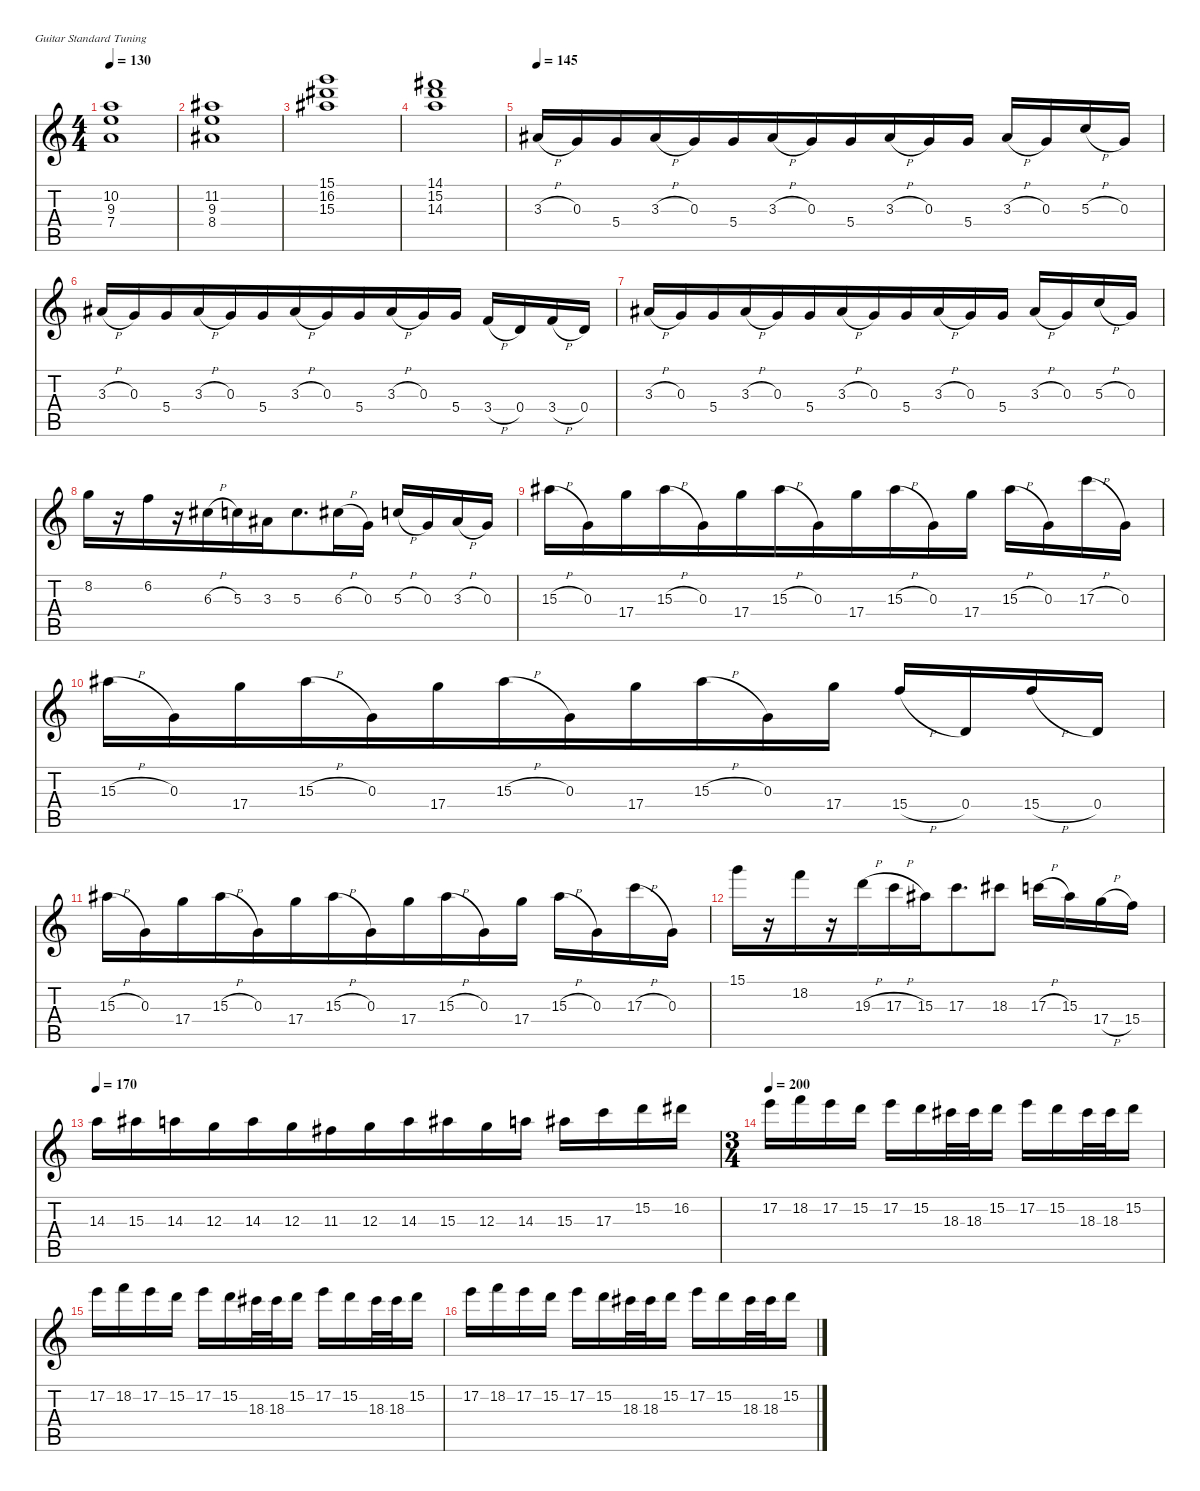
\defaultSystemsLayout 4
\hideDynamics
\bracketExtendMode nobrackets
\singleTrackTrackNamePolicy hidden
\multiTrackTrackNamePolicy hidden
\firstSystemTrackNameMode fullname
\otherSystemsTrackNameOrientation horizontal
\track ("Guitar 1" "dist.guit.") {defaultSystemsLayout 4 mute instrument distortionguitar}
\staff {score tabs}
\tuning (E4 B3 G3 D3 A2 E2)
\ts (4 4)
\tempo 130
\clef g2
\ks c
(10.2 9.3 7.4).1{dy f beam Down} |
(11.2{acc #} 9.3 8.4{acc #}).1{beam Down} |
(15.1 16.2{acc #} 15.3{acc #}).1{beam Down} |
(14.1{acc #} 15.2 14.3).1{beam Down} |
\beaming (8 6 4)
\tempo 145
3.3{h acc #}.16{beam Up} 0.3.16{beam Up} 5.4.16{beam Up} 3.3{h acc #}.16{beam Up} 0.3.16{beam Up} 5.4.16{beam Up} 3.3{h acc #}.16{beam Up} 0.3.16{beam Up} 5.4.16{beam Up} 3.3{h acc #}.16{beam Up} 0.3.16{beam Up} 5.4.16{beam Up} 3.3{h acc #}.16{beam Up} 0.3.16{beam Up} 5.3{h}.16{beam Up} 0.3.16{beam Up} |
3.3{h acc #}.16{beam Up} 0.3.16{beam Up} 5.4.16{beam Up} 3.3{h acc #}.16{beam Up} 0.3.16{beam Up} 5.4.16{beam Up} 3.3{h acc #}.16{beam Up} 0.3.16{beam Up} 5.4.16{beam Up} 3.3{h acc #}.16{beam Up} 0.3.16{beam Up} 5.4.16{beam Up} 3.4{h}.16{beam Up} 0.4.16{beam Up} 3.4{h}.16{beam Up} 0.4.16{beam Up} |
3.3{h acc #}.16{beam Up} 0.3.16{beam Up} 5.4.16{beam Up} 3.3{h acc #}.16{beam Up} 0.3.16{beam Up} 5.4.16{beam Up} 3.3{h acc #}.16{beam Up} 0.3.16{beam Up} 5.4.16{beam Up} 3.3{h acc #}.16{beam Up} 0.3.16{beam Up} 5.4.16{beam Up} 3.3{h acc #}.16{beam Up} 0.3.16{beam Up} 5.3{h}.16{beam Up} 0.3.16{beam Up} |
8.2.16{beam Down} r.16{beam Down} 6.2.16{beam Down} r.16{beam Down} 6.3{h acc #}.16{beam Down} 5.3.16{beam Down} 3.3{acc #}.16{beam Down} 5.3.8{d beam Down} 6.3{h acc #}.16{beam Down} 0.3.16{beam Down} 5.3{h}.16{beam Up} 0.3.16{beam Up} 3.3{h acc #}.16{beam Up} 0.3.16{beam Up} |
15.3{h acc #}.16{beam Down} 0.3.16{beam Down} 17.4.16{beam Down} 15.3{h acc #}.16{beam Down} 0.3.16{beam Down} 17.4.16{beam Down} 15.3{h acc #}.16{beam Down} 0.3.16{beam Down} 17.4.16{beam Down} 15.3{h acc #}.16{beam Down} 0.3.16{beam Down} 17.4.16{beam Down} 15.3{h acc #}.16{beam Down} 0.3.16{beam Down} 17.3{h}.16{beam Down} 0.3.16{beam Down} |
15.3{h acc #}.16{beam Down} 0.3.16{beam Down} 17.4.16{beam Down} 15.3{h acc #}.16{beam Down} 0.3.16{beam Down} 17.4.16{beam Down} 15.3{h acc #}.16{beam Down} 0.3.16{beam Down} 17.4.16{beam Down} 15.3{h acc #}.16{beam Down} 0.3.16{beam Down} 17.4.16{beam Down} 15.4{h}.16{beam Up} 0.4.16{beam Up} 15.4{h}.16{beam Up} 0.4.16{beam Up} |
15.3{h acc #}.16{beam Down} 0.3.16{beam Down} 17.4.16{beam Down} 15.3{h acc #}.16{beam Down} 0.3.16{beam Down} 17.4.16{beam Down} 15.3{h acc #}.16{beam Down} 0.3.16{beam Down} 17.4.16{beam Down} 15.3{h acc #}.16{beam Down} 0.3.16{beam Down} 17.4.16{beam Down} 15.3{h acc #}.16{beam Down} 0.3.16{beam Down} 17.3{h}.16{beam Down} 0.3.16{beam Down} |
15.1.16{beam Down} r.16{beam Down} 18.2.16{beam Down} r.16{beam Down} 19.3{h}.16{beam Down} 17.3{h}.16{beam Down} 15.3{acc #}.16{beam Down} 17.3.8{d beam Down} 18.3{acc #}.8{beam Down} 17.3{h}.16{beam Down} 15.3{acc #}.16{beam Down} 17.4{h}.16{beam Down} 15.4.16{beam Down} |
\tempo 170
14.3.16{beam Down} 15.3{acc #}.16{beam Down} 14.3.16{beam Down} 12.3.16{beam Down} 14.3.16{beam Down} 12.3.16{beam Down} 11.3{acc #}.16{beam Down} 12.3.16{beam Down} 14.3.16{beam Down} 15.3{acc #}.16{beam Down} 12.3.16{beam Down} 14.3.16{beam Down} 15.3{acc #}.16{beam Down} 17.3.16{beam Down} 15.2.16{beam Down} 16.2{acc #}.16{beam Down} |
\ts (3 4)
\beaming (8 2 2 2)
\tempo 200
17.2.16{beam Down} 18.2.16{beam Down} 17.2.16{beam Down} 15.2.16{beam Down} 17.2.16{beam Down} 15.2.16{beam Down} 18.3{acc #}.32{beam Down} 18.3{acc #}.32{beam Down} 15.2.16{beam Down} 17.2.16{beam Down} 15.2.16{beam Down} 18.3{acc #}.32{beam Down} 18.3{acc #}.32{beam Down} 15.2.16{beam Down} |
17.2.16{beam Down} 18.2.16{beam Down} 17.2.16{beam Down} 15.2.16{beam Down} 17.2.16{beam Down} 15.2.16{beam Down} 18.3{acc #}.32{beam Down} 18.3{acc #}.32{beam Down} 15.2.16{beam Down} 17.2.16{beam Down} 15.2.16{beam Down} 18.3{acc #}.32{beam Down} 18.3{acc #}.32{beam Down} 15.2.16{beam Down} |
17.2.16{beam Down} 18.2.16{beam Down} 17.2.16{beam Down} 15.2.16{beam Down} 17.2.16{beam Down} 15.2.16{beam Down} 18.3{acc #}.32{beam Down} 18.3{acc #}.32{beam Down} 15.2.16{beam Down} 17.2.16{beam Down} 15.2.16{beam Down} 18.3{acc #}.32{beam Down} 18.3{acc #}.32{beam Down} 15.2.16{beam Down}
